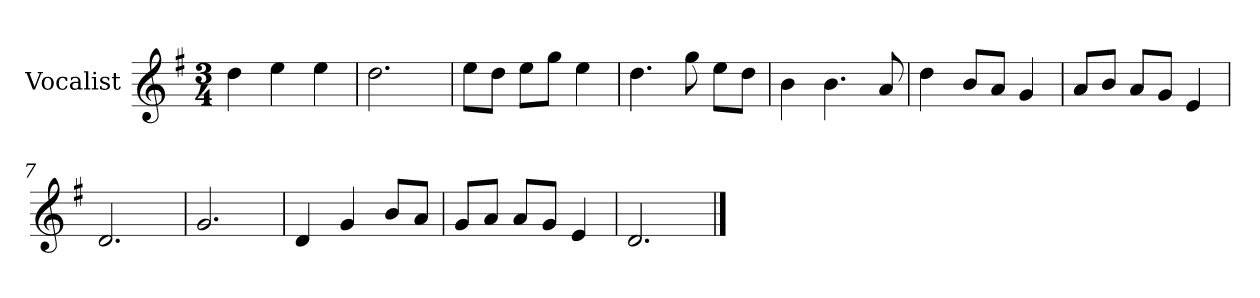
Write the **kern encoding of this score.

**kern
*part1
*staff1
*I"Vocalist
*k[f#]
*G:
*M3/4
=
4dd
4ee
4ee
=1
2.dd
=2
8eeL
8ddJ
8eeL
8ggJ
4ee
=3
4.dd
8gg
8eeL
8ddJ
=4
4b
4.b
8a
=5
4dd
8bL
8aJ
4g
=6
8aL
8bJ
8aL
8gJ
4e
=7
2.d
=8
2.g
=9
4d
4g
8bL
8aJ
=10
8gL
8aJ
8aL
8gJ
4e
=11
2.d
==
*-
